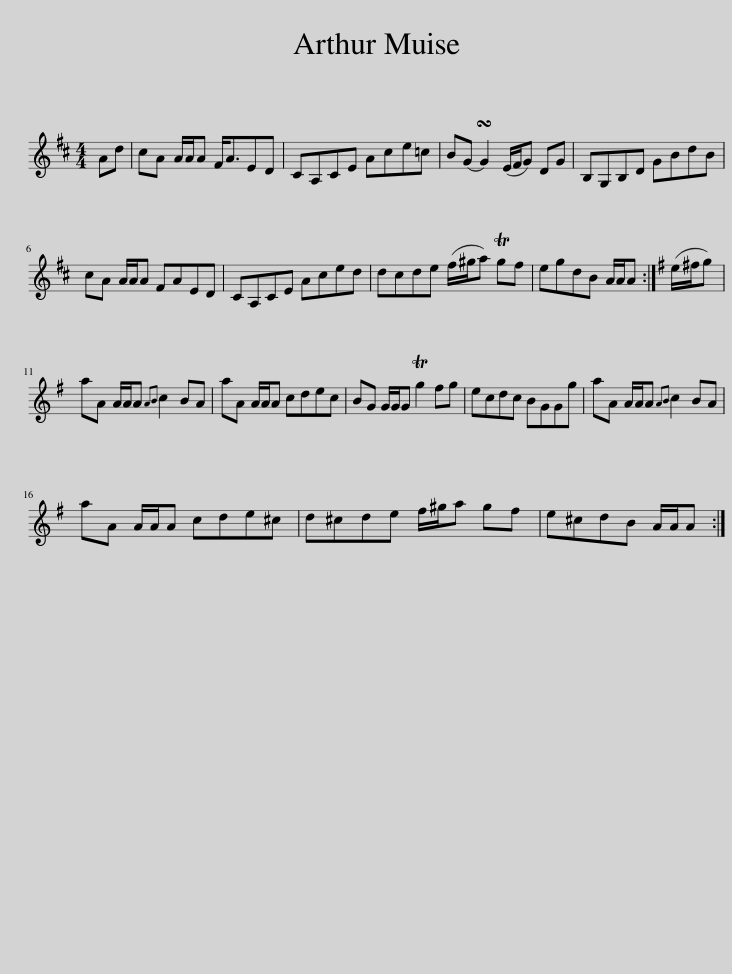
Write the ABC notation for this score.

X:1
L:1/8
M:4/4
I:linebreak $
K:D
V:1 treble
V:1
 Ad | cA A/A/A F<AED | CA,CE Ace=c | B(G !turn!G2) (E/F/G) DG | B,G,B,D GBdB |$ %5
 cA A/A/A FAED | CA,CE Aced | dcde (f/^g/a) Tgf | egdB A/A/A :|[K:G] (e/^f/g) |$ %10
 aA A/A/A{AB} c2 BA | aA A/A/A cdec | BG G/G/G Tg2 fg | ecdc BGGg | aA A/A/A{AB} c2 BA |$ %15
 aA A/A/A cde^c | d^cde f/^g/a gf | e^cdB A/A/A :| %18
